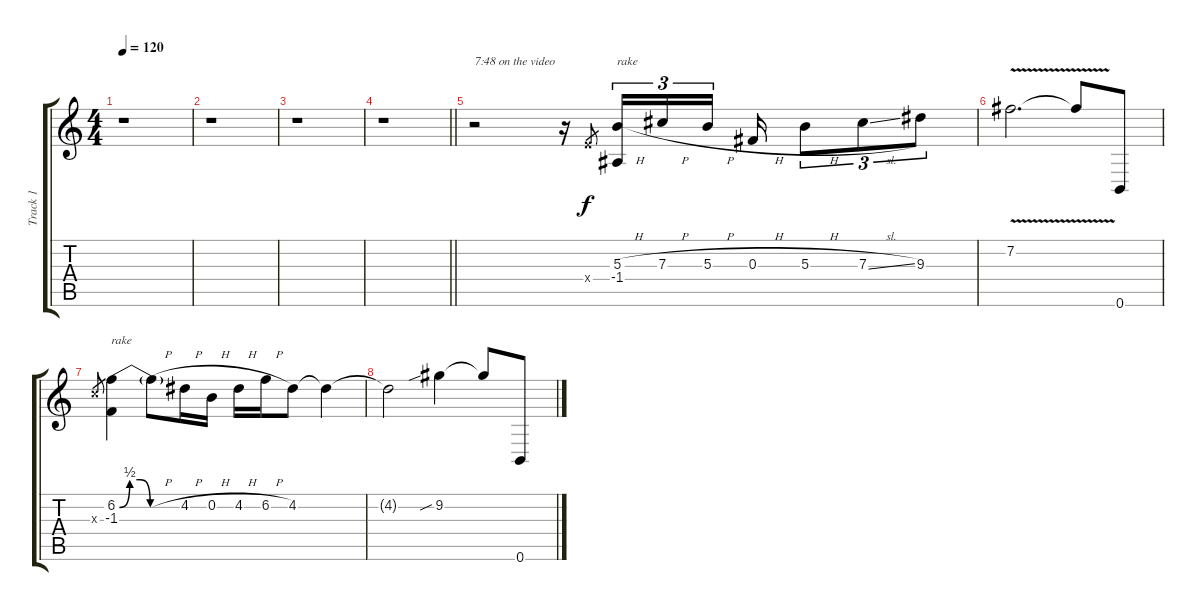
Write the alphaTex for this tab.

\track ("Track 1" "Track 1") {instrument distortionguitar}
\staff {score tabs}
\tuning (Eb4 B3 Gb3 B2 Gb2 B1) {hide}
\ts (4 4)
\tempo 120
\clef g2
\ks c
r.1{dy f} |
r.1 |
r.1 |
\barLineRight lightlight
r.1 |
r.2{txt "7:48 on the video"} r.16 5.4{x}.8{gr} (5.3{h} -1.4).16{tu (3 2) txt "rake"} 7.3{h}.16{tu (3 2)} 5.3{h}.16{tu (3 2) beam splitsecondary} 0.3{h}.16 5.3{h}.8{tu (3 2)} 7.3{sl}.8{tu (3 2)} 9.3.8{tu (3 2)} |
7.2{v}.2{d} 7.2{t}.8 0.6.8 |
6.3{x}.8{gr} (6.2{be (custom 0 0 10 2 20 2 30 0 60 0)} -1.3).4{txt "rake"} 6.2{h t}.8 4.2{h}.16 0.2{h}.16 4.2{h}.16 6.2{h}.16 4.2.8 4.2{t}.4 |
4.2{t}.2 9.2{sib}.4 9.2{t}.8 0.6.8
